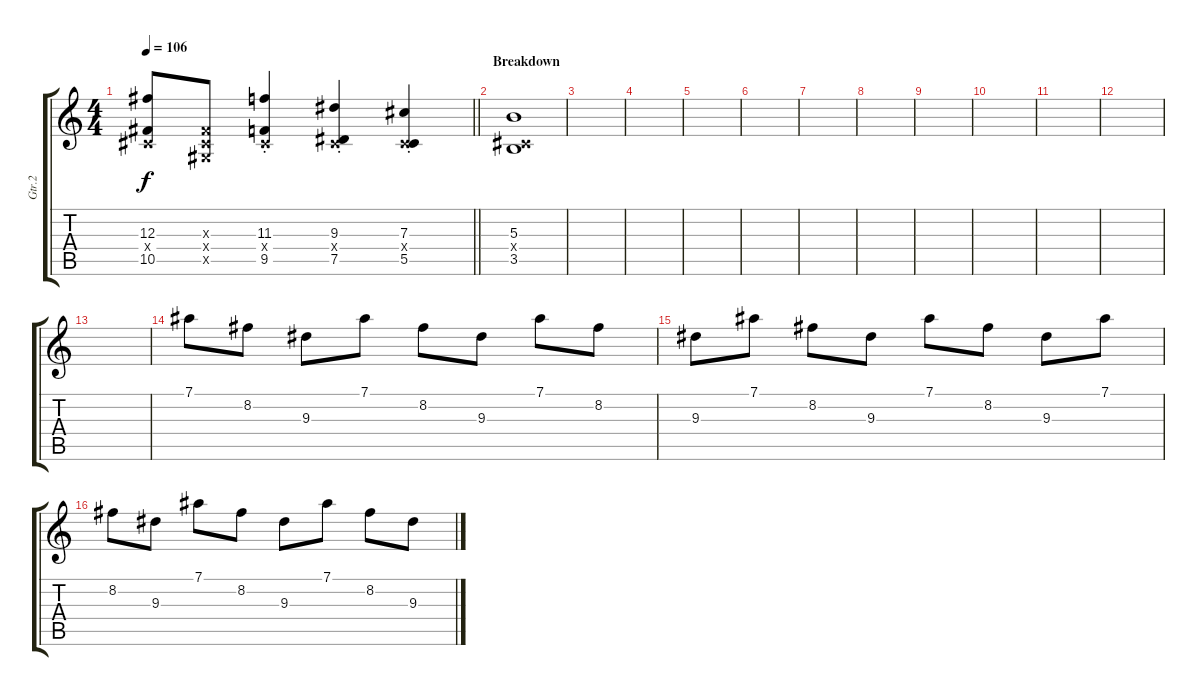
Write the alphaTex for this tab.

\track ("Gtr.2" "Gtr.2") {instrument electricguitarclean}
\staff {score tabs}
\tuning (Eb4 Bb3 Gb3 Db3 Ab2 Eb2) {hide}
\ts (4 4)
\tempo 106
\clef g2
\barLineRight lightlight
\ks c
(12.3 0.4{x} 10.5).8{dy f} (0.3{x} 0.4{x} 0.5{x}).8 (11.3{st} 0.4{x} 9.5).4 (9.3{st} 0.4{x} 7.5).4 (7.3{st} 0.4{x} 5.5).4 |
\section ("" "Breakdown")
(5.3 0.4{x} 3.5).1 |
|
|
|
|
|
|
|
|
|
|
|
7.1.8 8.2.8 9.3.8 7.1.8 8.2.8 9.3.8 7.1.8 8.2.8 |
9.3.8 7.1.8 8.2.8 9.3.8 7.1.8 8.2.8 9.3.8 7.1.8 |
8.2.8 9.3.8 7.1.8 8.2.8 9.3.8 7.1.8 8.2.8 9.3.8
